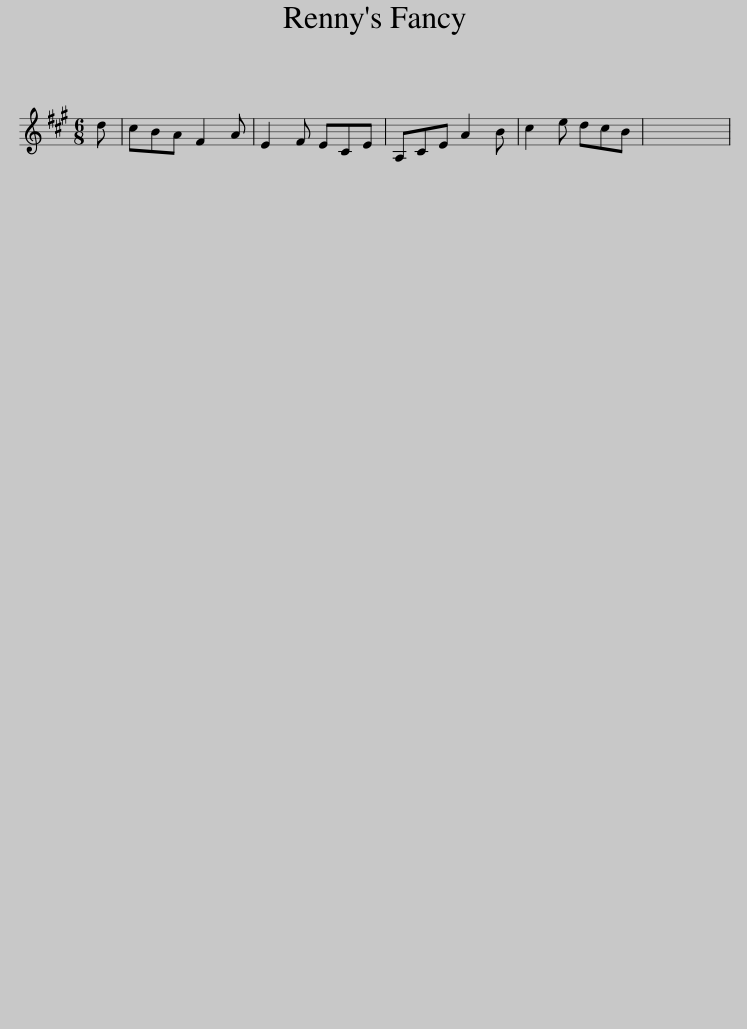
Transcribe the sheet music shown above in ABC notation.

X:1
L:1/8
M:6/8
I:linebreak $
K:A
V:1 treble
V:1
 d | cBA F2 A | E2 F ECE | A,CE A2 B | c2 e dcB | %5
 x6 | %6
